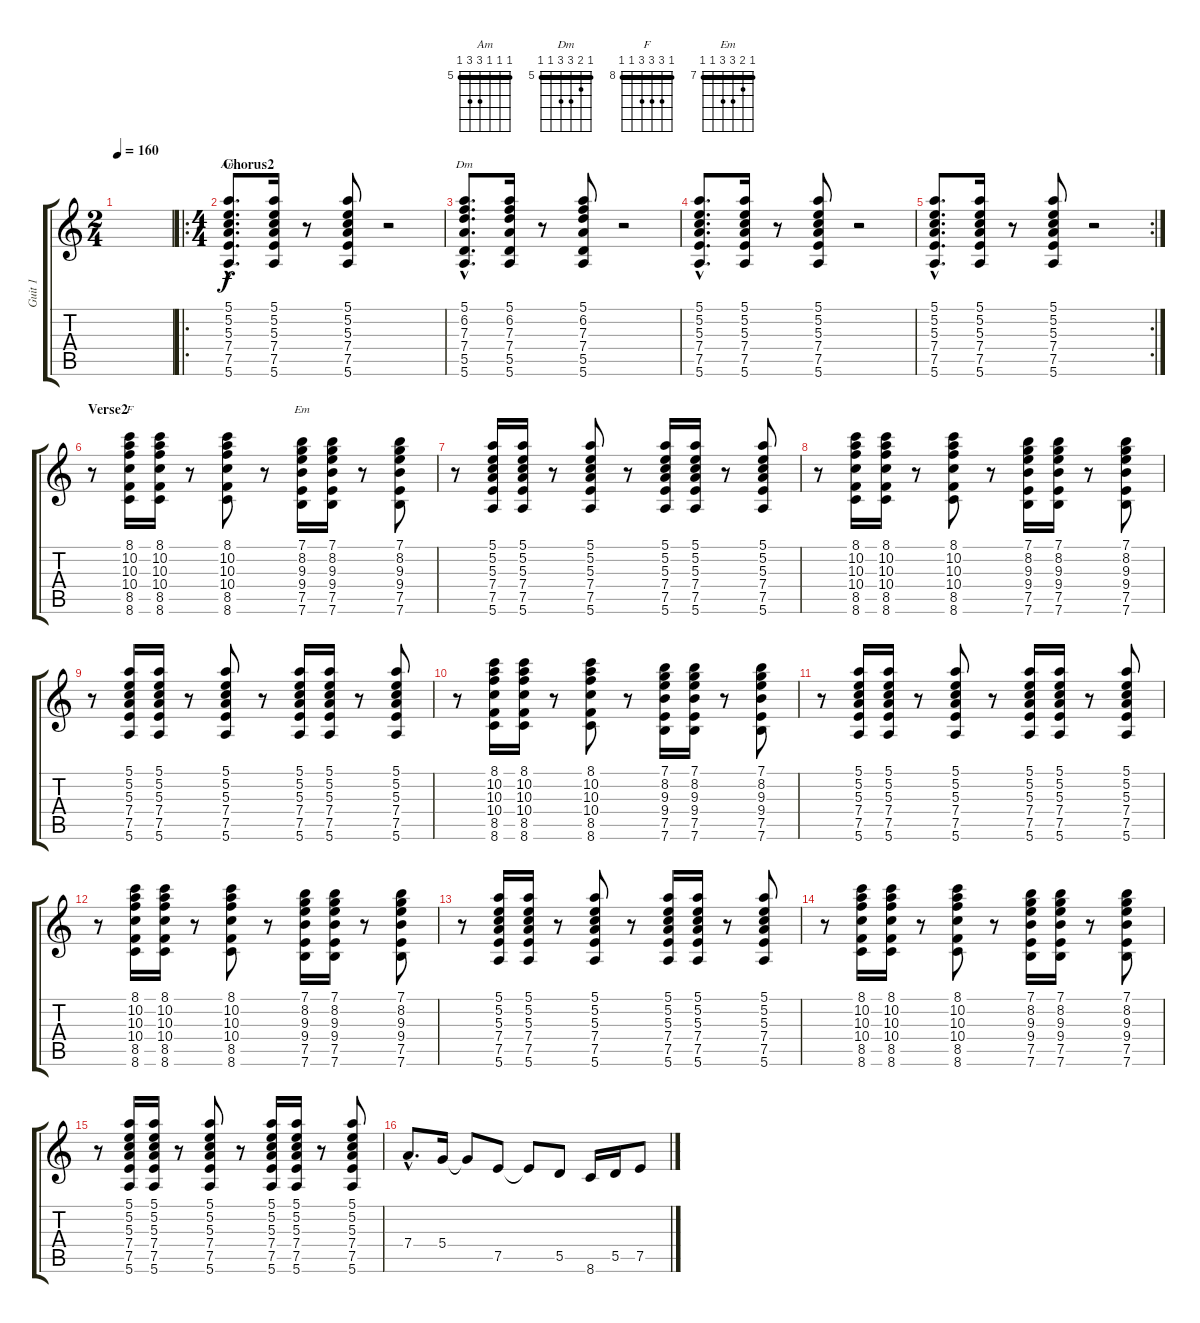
\track ("Guit 1" "Guit 1") {instrument guitarharmonics}
\staff {score tabs}
\tuning (E4 B3 G3 D3 A2 E2) {hide}
\chord ("Am" 5 5 5 7 7 5) {firstfret 5 barre 5}
\chord ("Dm" 5 6 7 7 5 5) {firstfret 5 barre 5}
\chord ("F" 8 10 10 10 8 8) {firstfret 8 barre 8}
\chord ("Em" 7 8 9 9 7 7) {firstfret 7 barre 7}
\ts (2 4)
\tempo 160
\clef g2
\ks c
|
\ro
\ts (4 4)
\section ("" "Chorus2")
(5.1{hac} 5.2{hac} 5.3{hac} 7.4{hac} 7.5{hac} 5.6{hac}).8{d ch "Am"} (5.1 5.2 5.3 7.4 7.5 5.6).16 r.8 (5.1 5.2 5.3 7.4 7.5 5.6).8 r.2 |
(5.1{hac} 6.2{hac} 7.3{hac} 7.4{hac} 5.5{hac} 5.6{hac}).8{d ch "Dm"} (5.1 6.2 7.3 7.4 5.5 5.6).16 r.8 (5.1 6.2 7.3 7.4 5.5 5.6).8 r.2 |
(5.1{hac} 5.2{hac} 5.3{hac} 7.4{hac} 7.5{hac} 5.6{hac}).8{d} (5.1 5.2 5.3 7.4 7.5 5.6).16 r.8 (5.1 5.2 5.3 7.4 7.5 5.6).8 r.2 |
\rc 2
(5.1{hac} 5.2{hac} 5.3{hac} 7.4{hac} 7.5{hac} 5.6{hac}).8{d} (5.1 5.2 5.3 7.4 7.5 5.6).16 r.8 (5.1 5.2 5.3 7.4 7.5 5.6).8 r.2 |
\section ("" "Verse2")
r.8 (8.1 10.2 10.3 10.4 8.5 8.6).16{ch "F"} (8.1 10.2 10.3 10.4 8.5 8.6).16 r.8 (8.1 10.2 10.3 10.4 8.5 8.6).8 r.8 (7.1 8.2 9.3 9.4 7.5 7.6).16{ch "Em"} (7.1 8.2 9.3 9.4 7.5 7.6).16 r.8 (7.1 8.2 9.3 9.4 7.5 7.6).8 |
r.8 (5.1 5.2 5.3 7.4 7.5 5.6).16 (5.1 5.2 5.3 7.4 7.5 5.6).16 r.8 (5.1 5.2 5.3 7.4 7.5 5.6).8 r.8 (5.1 5.2 5.3 7.4 7.5 5.6).16 (5.1 5.2 5.3 7.4 7.5 5.6).16 r.8 (5.1 5.2 5.3 7.4 7.5 5.6).8 |
r.8 (8.1 10.2 10.3 10.4 8.5 8.6).16 (8.1 10.2 10.3 10.4 8.5 8.6).16 r.8 (8.1 10.2 10.3 10.4 8.5 8.6).8 r.8 (7.1 8.2 9.3 9.4 7.5 7.6).16 (7.1 8.2 9.3 9.4 7.5 7.6).16 r.8 (7.1 8.2 9.3 9.4 7.5 7.6).8 |
r.8 (5.1 5.2 5.3 7.4 7.5 5.6).16 (5.1 5.2 5.3 7.4 7.5 5.6).16 r.8 (5.1 5.2 5.3 7.4 7.5 5.6).8 r.8 (5.1 5.2 5.3 7.4 7.5 5.6).16 (5.1 5.2 5.3 7.4 7.5 5.6).16 r.8 (5.1 5.2 5.3 7.4 7.5 5.6).8 |
r.8 (8.1 10.2 10.3 10.4 8.5 8.6).16 (8.1 10.2 10.3 10.4 8.5 8.6).16 r.8 (8.1 10.2 10.3 10.4 8.5 8.6).8 r.8 (7.1 8.2 9.3 9.4 7.5 7.6).16 (7.1 8.2 9.3 9.4 7.5 7.6).16 r.8 (7.1 8.2 9.3 9.4 7.5 7.6).8 |
r.8 (5.1 5.2 5.3 7.4 7.5 5.6).16 (5.1 5.2 5.3 7.4 7.5 5.6).16 r.8 (5.1 5.2 5.3 7.4 7.5 5.6).8 r.8 (5.1 5.2 5.3 7.4 7.5 5.6).16 (5.1 5.2 5.3 7.4 7.5 5.6).16 r.8 (5.1 5.2 5.3 7.4 7.5 5.6).8 |
r.8 (8.1 10.2 10.3 10.4 8.5 8.6).16 (8.1 10.2 10.3 10.4 8.5 8.6).16 r.8 (8.1 10.2 10.3 10.4 8.5 8.6).8 r.8 (7.1 8.2 9.3 9.4 7.5 7.6).16 (7.1 8.2 9.3 9.4 7.5 7.6).16 r.8 (7.1 8.2 9.3 9.4 7.5 7.6).8 |
r.8 (5.1 5.2 5.3 7.4 7.5 5.6).16 (5.1 5.2 5.3 7.4 7.5 5.6).16 r.8 (5.1 5.2 5.3 7.4 7.5 5.6).8 r.8 (5.1 5.2 5.3 7.4 7.5 5.6).16 (5.1 5.2 5.3 7.4 7.5 5.6).16 r.8 (5.1 5.2 5.3 7.4 7.5 5.6).8 |
r.8 (8.1 10.2 10.3 10.4 8.5 8.6).16 (8.1 10.2 10.3 10.4 8.5 8.6).16 r.8 (8.1 10.2 10.3 10.4 8.5 8.6).8 r.8 (7.1 8.2 9.3 9.4 7.5 7.6).16 (7.1 8.2 9.3 9.4 7.5 7.6).16 r.8 (7.1 8.2 9.3 9.4 7.5 7.6).8 |
r.8 (5.1 5.2 5.3 7.4 7.5 5.6).16 (5.1 5.2 5.3 7.4 7.5 5.6).16 r.8 (5.1 5.2 5.3 7.4 7.5 5.6).8 r.8 (5.1 5.2 5.3 7.4 7.5 5.6).16 (5.1 5.2 5.3 7.4 7.5 5.6).16 r.8 (5.1 5.2 5.3 7.4 7.5 5.6).8 |
7.4{hac}.8{d} 5.4.16 5.4{t}.8 7.5.8 7.5{t}.8 5.5.8 8.6.16 5.5.16 7.5.8
